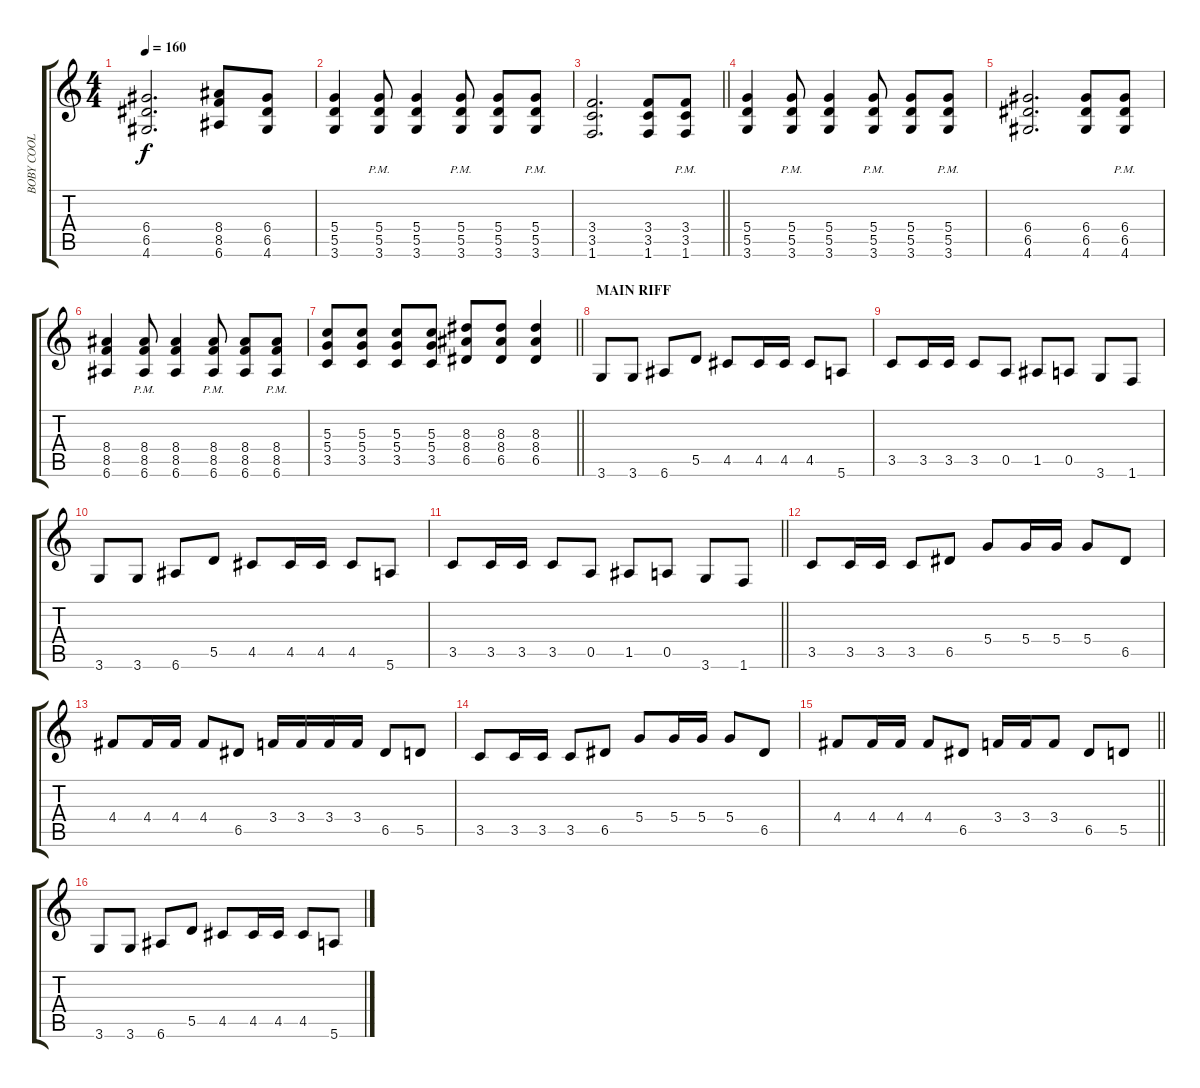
\track ("BOBY COOL (2nd-distortion)" "BOBY COOL ") {instrument distortionguitar}
\staff {score tabs}
\tuning (E4 B3 G3 D3 A2 E2) {hide}
\ts (4 4)
\tempo 160
\clef g2
\ks c
(6.4 6.5 4.6).2{d dy f} (8.4 8.5 6.6).8 (6.4 6.5 4.6).8 |
(5.4 5.5 3.6).4 (5.4{pm} 5.5{pm} 3.6{pm}).8 (5.4 5.5 3.6).4 (5.4{pm} 5.5{pm} 3.6{pm}).8 (5.4 5.5 3.6).8 (5.4{pm} 5.5{pm} 3.6{pm}).8 |
\barLineRight lightlight
(3.4 3.5 1.6).2{d} (3.4 3.5 1.6).8 (3.4{pm} 3.5{pm} 1.6{pm}).8 |
(5.4 5.5 3.6).4 (5.4{pm} 5.5{pm} 3.6{pm}).8 (5.4 5.5 3.6).4 (5.4{pm} 5.5{pm} 3.6{pm}).8 (5.4 5.5 3.6).8 (5.4{pm} 5.5{pm} 3.6{pm}).8 |
(6.4 6.5 4.6).2{d} (6.4 6.5 4.6).8 (6.4{pm} 6.5{pm} 4.6{pm}).8 |
(8.4 8.5 6.6).4 (8.4{pm} 8.5{pm} 6.6{pm}).8 (8.4 8.5 6.6).4 (8.4{pm} 8.5{pm} 6.6{pm}).8 (8.4 8.5 6.6).8 (8.4{pm} 8.5{pm} 6.6{pm}).8 |
\barLineRight lightlight
(5.3 5.4 3.5).8 (5.3 5.4 3.5).8 (5.3 5.4 3.5).8 (5.3 5.4 3.5).8 (8.3 8.4 6.5).8 (8.3 8.4 6.5).8 (8.3 8.4 6.5).4 |
\section ("" "MAIN RIFF")
3.6.8 3.6.8 6.6.8 5.5.8 4.5.8 4.5.16 4.5.16 4.5.8 5.6.8 |
3.5.8 3.5.16 3.5.16 3.5.8 0.5.8 1.5.8 0.5.8 3.6.8 1.6.8 |
3.6.8 3.6.8 6.6.8 5.5.8 4.5.8 4.5.16 4.5.16 4.5.8 5.6.8 |
\barLineRight lightlight
3.5.8 3.5.16 3.5.16 3.5.8 0.5.8 1.5.8 0.5.8 3.6.8 1.6.8 |
3.5.8 3.5.16 3.5.16 3.5.8 6.5.8 5.4.8 5.4.16 5.4.16 5.4.8 6.5.8 |
4.4.8 4.4.16 4.4.16 4.4.8 6.5.8 3.4.16 3.4.16 3.4.16 3.4.16 6.5.8 5.5.8 |
3.5.8 3.5.16 3.5.16 3.5.8 6.5.8 5.4.8 5.4.16 5.4.16 5.4.8 6.5.8 |
\barLineRight lightlight
4.4.8 4.4.16 4.4.16 4.4.8 6.5.8 3.4.16 3.4.16 3.4.8 6.5.8 5.5.8 |
3.6.8 3.6.8 6.6.8 5.5.8 4.5.8 4.5.16 4.5.16 4.5.8 5.6.8
